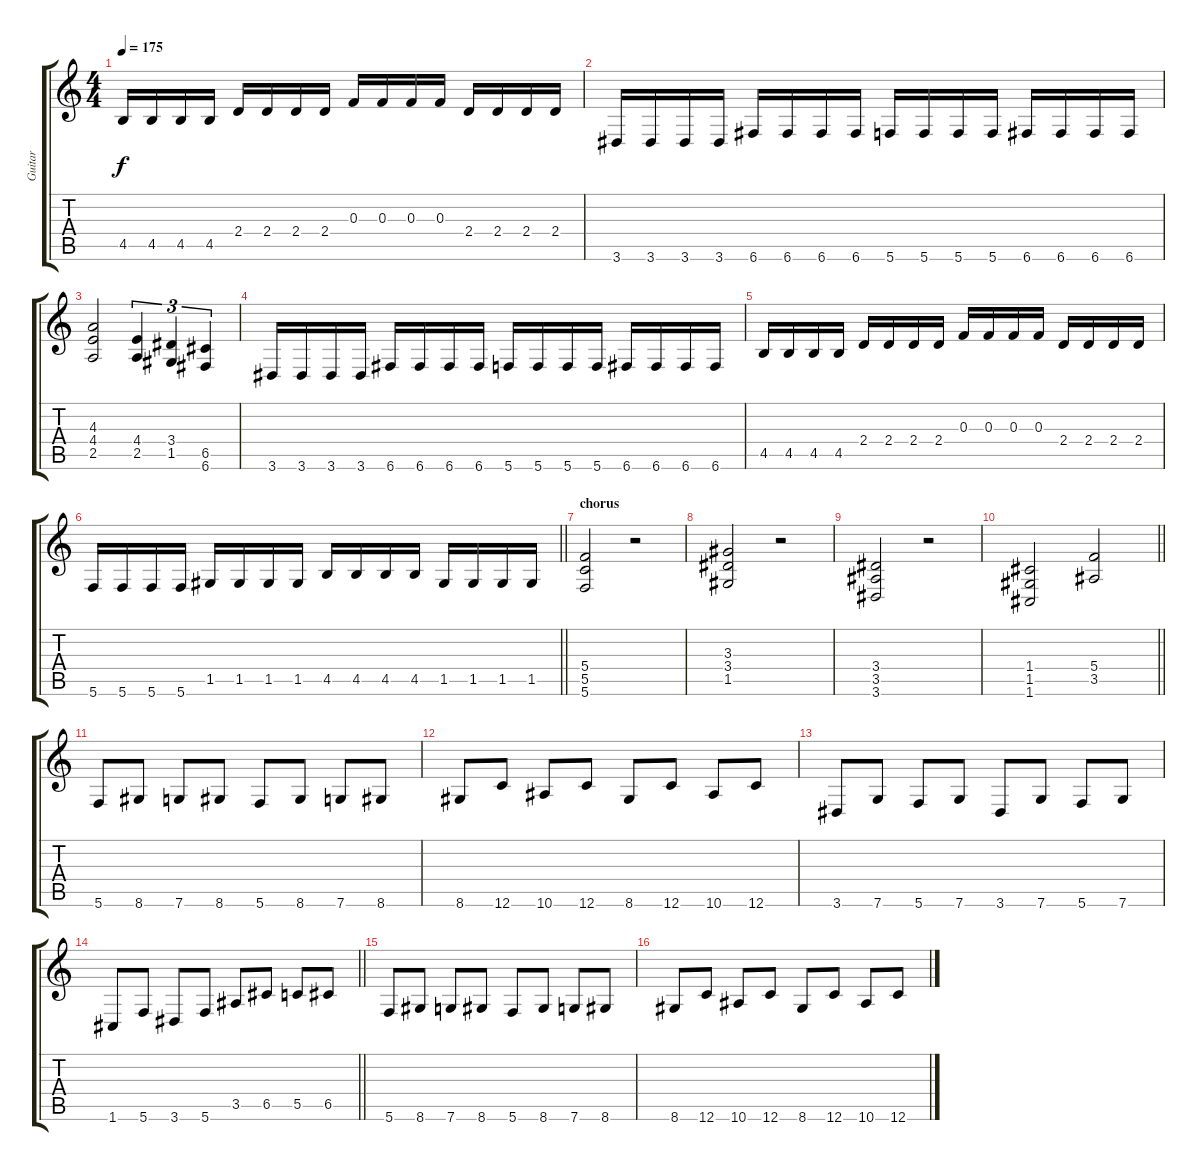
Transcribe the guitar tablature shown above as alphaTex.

\track ("Guitar" "Guitar") {instrument distortionguitar}
\staff {score tabs}
\tuning (D4 A3 F3 C3 G2 C2) {hide}
\ts (4 4)
\tempo 175
\clef g2
\ks c
4.5.16{dy f} 4.5.16 4.5.16 4.5.16 2.4.16 2.4.16 2.4.16 2.4.16 0.3.16 0.3.16 0.3.16 0.3.16 2.4.16 2.4.16 2.4.16 2.4.16 |
3.6.16 3.6.16 3.6.16 3.6.16 6.6.16 6.6.16 6.6.16 6.6.16 5.6.16 5.6.16 5.6.16 5.6.16 6.6.16 6.6.16 6.6.16 6.6.16 |
(4.3 4.4 2.5).2 (4.4 2.5).4{tu (3 2)} (3.4 1.5).4{tu (3 2)} (6.5 6.6).4{tu (3 2)} |
3.6.16 3.6.16 3.6.16 3.6.16 6.6.16 6.6.16 6.6.16 6.6.16 5.6.16 5.6.16 5.6.16 5.6.16 6.6.16 6.6.16 6.6.16 6.6.16 |
4.5.16 4.5.16 4.5.16 4.5.16 2.4.16 2.4.16 2.4.16 2.4.16 0.3.16 0.3.16 0.3.16 0.3.16 2.4.16 2.4.16 2.4.16 2.4.16 |
\barLineRight lightlight
5.6.16 5.6.16 5.6.16 5.6.16 1.5.16 1.5.16 1.5.16 1.5.16 4.5.16 4.5.16 4.5.16 4.5.16 1.5.16 1.5.16 1.5.16 1.5.16 |
\section ("" "chorus")
(5.4 5.5 5.6).2 r.2 |
(3.3 3.4 1.5).2 r.2 |
(3.4 3.5 3.6).2 r.2 |
\barLineRight lightlight
(1.4 1.5 1.6).2 (5.4 3.5).2 |
\section ("" "")
5.6.8 8.6.8 7.6.8 8.6.8 5.6.8 8.6.8 7.6.8 8.6.8 |
8.6.8 12.6.8 10.6.8 12.6.8 8.6.8 12.6.8 10.6.8 12.6.8 |
3.6.8 7.6.8 5.6.8 7.6.8 3.6.8 7.6.8 5.6.8 7.6.8 |
\barLineRight lightlight
1.6.8 5.6.8 3.6.8 5.6.8 3.5.8 6.5.8 5.5.8 6.5.8 |
5.6.8 8.6.8 7.6.8 8.6.8 5.6.8 8.6.8 7.6.8 8.6.8 |
8.6.8 12.6.8 10.6.8 12.6.8 8.6.8 12.6.8 10.6.8 12.6.8
